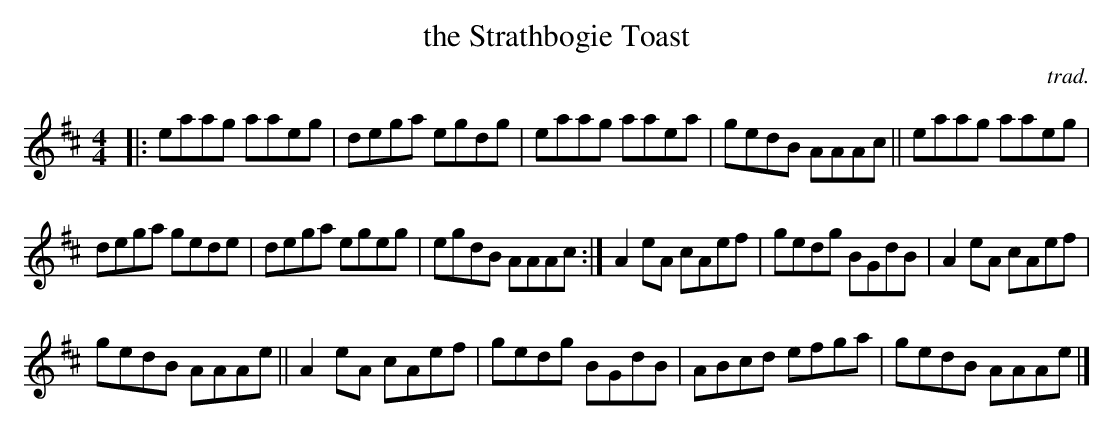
X:1
T: the Strathbogie Toast
C: trad.
M: 4/4
L: 1/8
K: Amix
|:\
eaag aaeg | dega egdg | eaag aaea | gedB AAAc || eaag aaeg |
dega gede | dega egeg | egdB AAAc :| A2eA cAef | gedg BGdB | A2eA cAef |
gedB AAAe || A2eA cAef | gedg BGdB | ABcd efga | gedB AAAe |]
